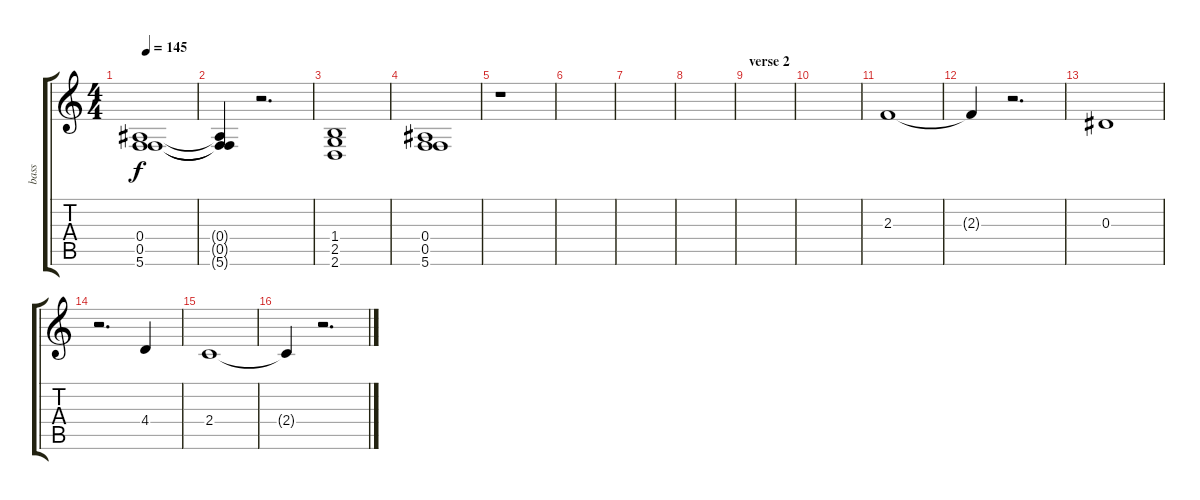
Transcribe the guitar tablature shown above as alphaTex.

\track ("bass" "bass") {instrument acousticbass}
\staff {score tabs}
\tuning (C4 G3 Eb3 Bb2 F2 C2) {hide}
\ts (4 4)
\tempo 145
\clef g2
\ks c
(0.4 0.5 5.6).1{dy f} |
(0.4{t} 0.5{t} 5.6{t}).4 r.2{d} |
(1.4 2.5 2.6).1 |
(0.4 0.5 5.6).1 |
r.1 |
|
|
|
\section ("" "verse 2")
|
|
2.3.1 |
2.3{t}.4 r.2{d} |
0.3.1 |
r.2{d} 4.4.4 |
2.4.1 |
2.4{t}.4 r.2{d}
